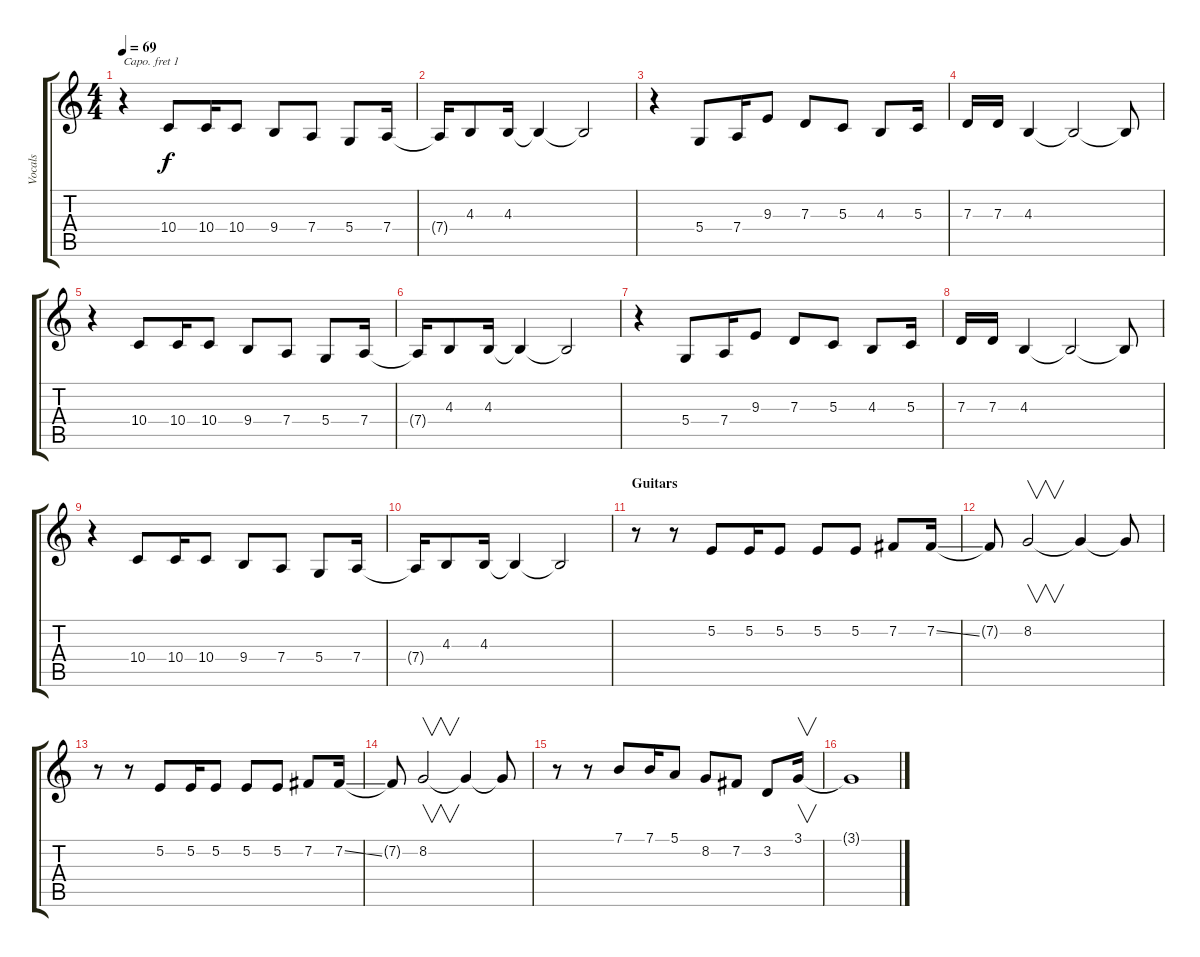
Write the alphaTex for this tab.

\track ("Vocals" "Vocals") {instrument voiceoohs}
\staff {score tabs}
\capo 1
\tuning (Eb4 Bb3 Gb3 Db3 Ab2 Eb2) {hide}
\ts (4 4)
\tempo 69
\clef g2
\ks c
r.4{dy f} 10.4.8 10.4.16 10.4.8 9.4.8 7.4.8 5.4.8 7.4.16 |
7.4{t}.16 4.3.8 4.3.16 4.3{t}.4 4.3{t}.2 |
r.4 5.4.8 7.4.16 9.3.8 7.3.8 5.3.8 4.3.8 5.3.16 |
7.3.16 7.3.16 4.3.4 4.3{t}.2 4.3{t}.8 |
r.4 10.4.8 10.4.16 10.4.8 9.4.8 7.4.8 5.4.8 7.4.16 |
7.4{t}.16 4.3.8 4.3.16 4.3{t}.4 4.3{t}.2 |
r.4 5.4.8 7.4.16 9.3.8 7.3.8 5.3.8 4.3.8 5.3.16 |
7.3.16 7.3.16 4.3.4 4.3{t}.2 4.3{t}.8 |
r.4 10.4.8 10.4.16 10.4.8 9.4.8 7.4.8 5.4.8 7.4.16 |
7.4{t}.16 4.3.8 4.3.16 4.3{t}.4 4.3{t}.2 |
\section ("" "Guitars")
r.8 r.8 5.2.8 5.2.16 5.2.8 5.2.8 5.2.8 7.2.8 7.2{ss}.16 |
7.2{t}.8 8.2.2{v} 8.2{t}.4 8.2{t}.8 |
r.8 r.8 5.2.8 5.2.16 5.2.8 5.2.8 5.2.8 7.2.8 7.2{ss}.16 |
7.2{t}.8 8.2.2{v} 8.2{t}.4 8.2{t}.8 |
r.8 r.8 7.1.8 7.1.16 5.1.8 8.2.8 7.2.8 3.2.8 3.1.16{v} |
3.1{t}.1
